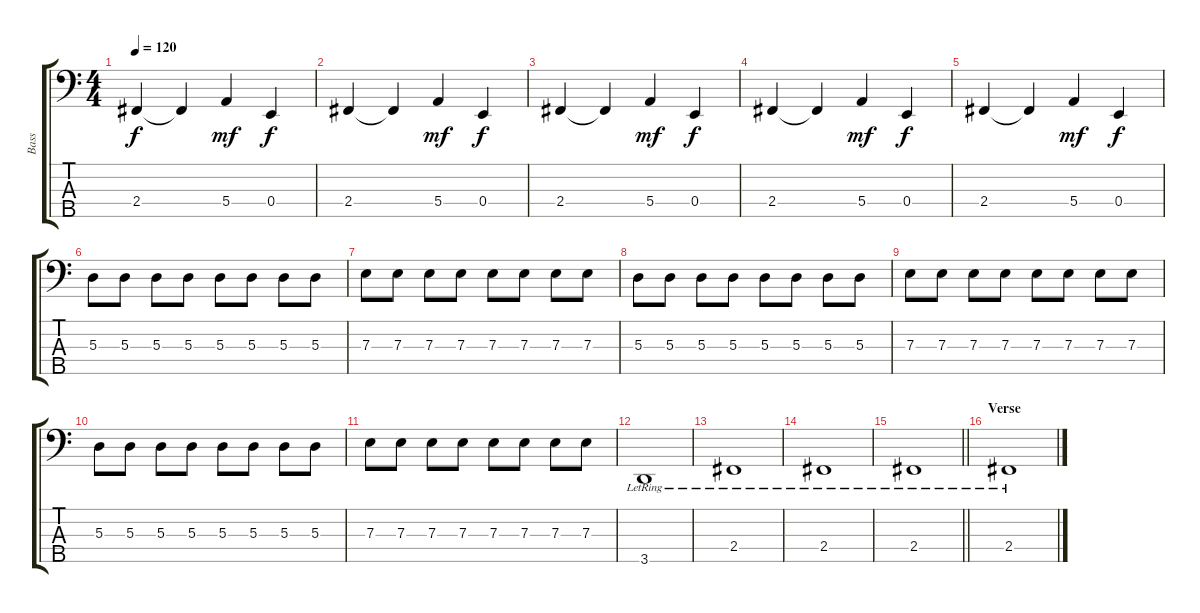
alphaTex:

\track ("Bass" "Bass") {instrument electricbassfinger}
\staff {score tabs}
\tuning (G2 D2 A1 E1 B0) {hide}
\ts (4 4)
\tempo 120
\clef f4
\ks c
2.4.4{dy f} 2.4{t}.4 5.4.4{dy mf} 0.4.4{dy f} |
2.4.4 2.4{t}.4 5.4.4{dy mf} 0.4.4{dy f} |
2.4.4 2.4{t}.4 5.4.4{dy mf} 0.4.4{dy f} |
2.4.4 2.4{t}.4 5.4.4{dy mf} 0.4.4{dy f} |
2.4.4 2.4{t}.4 5.4.4{dy mf} 0.4.4{dy f} |
5.3.8 5.3.8 5.3.8 5.3.8 5.3.8 5.3.8 5.3.8 5.3.8 |
7.3.8 7.3.8 7.3.8 7.3.8 7.3.8 7.3.8 7.3.8 7.3.8 |
5.3.8 5.3.8 5.3.8 5.3.8 5.3.8 5.3.8 5.3.8 5.3.8 |
7.3.8 7.3.8 7.3.8 7.3.8 7.3.8 7.3.8 7.3.8 7.3.8 |
5.3.8 5.3.8 5.3.8 5.3.8 5.3.8 5.3.8 5.3.8 5.3.8 |
7.3.8 7.3.8 7.3.8 7.3.8 7.3.8 7.3.8 7.3.8 7.3.8 |
3.5{lr}.1 |
2.4{lr}.1 |
2.4{lr}.1 |
\barLineRight lightlight
2.4{lr}.1 |
\section ("" "Verse")
2.4{lr}.1
